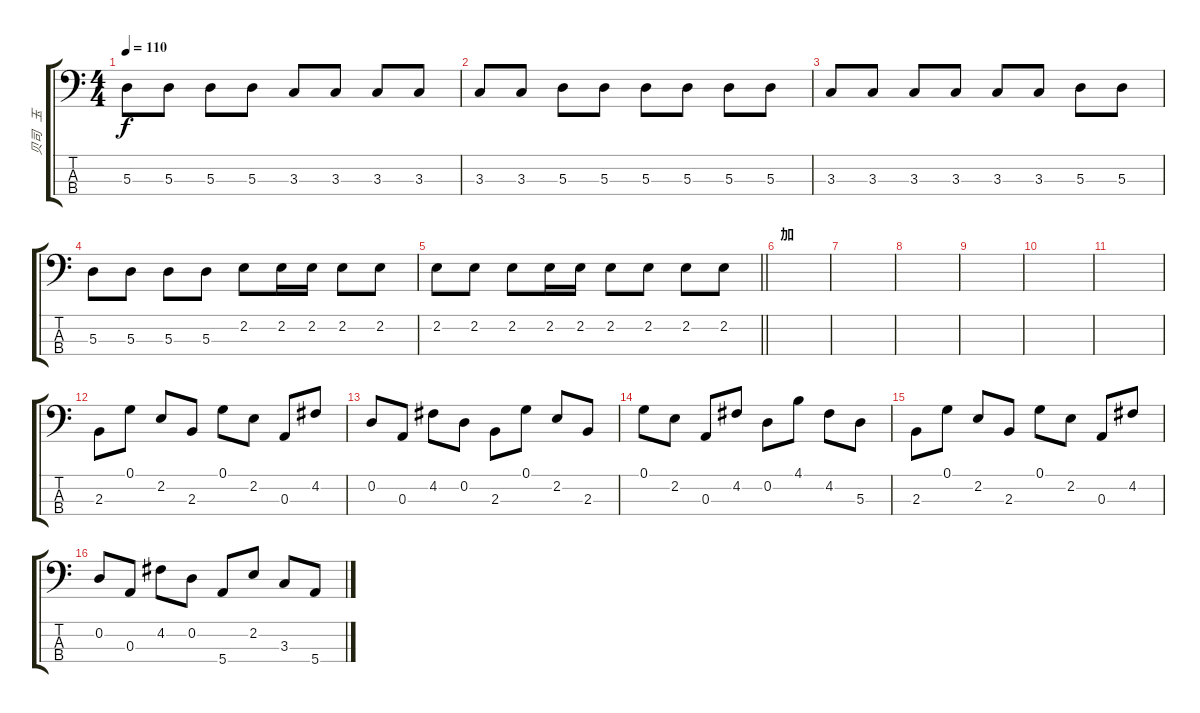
\track ("贝司   玉" "贝司   玉") {instrument electricbassfinger}
\staff {score tabs}
\tuning (G2 D2 A1 E1) {hide}
\ts (4 4)
\tempo 110
\clef f4
\ks c
5.3.8{dy f} 5.3.8 5.3.8 5.3.8 3.3.8 3.3.8 3.3.8 3.3.8 |
3.3.8 3.3.8 5.3.8 5.3.8 5.3.8 5.3.8 5.3.8 5.3.8 |
3.3.8 3.3.8 3.3.8 3.3.8 3.3.8 3.3.8 5.3.8 5.3.8 |
5.3.8 5.3.8 5.3.8 5.3.8 2.2.8 2.2.16 2.2.16 2.2.8 2.2.8 |
\barLineRight lightlight
2.2.8 2.2.8 2.2.8 2.2.16 2.2.16 2.2.8 2.2.8 2.2.8 2.2.8 |
\section ("" "加")
|
|
|
|
|
|
2.3.8 0.1.8 2.2.8 2.3.8 0.1.8 2.2.8 0.3.8 4.2.8 |
0.2.8 0.3.8 4.2.8 0.2.8 2.3.8 0.1.8 2.2.8 2.3.8 |
0.1.8 2.2.8 0.3.8 4.2.8 0.2.8 4.1.8 4.2.8 5.3.8 |
2.3.8 0.1.8 2.2.8 2.3.8 0.1.8 2.2.8 0.3.8 4.2.8 |
0.2.8 0.3.8 4.2.8 0.2.8 5.4.8 2.2.8 3.3.8 5.4.8
